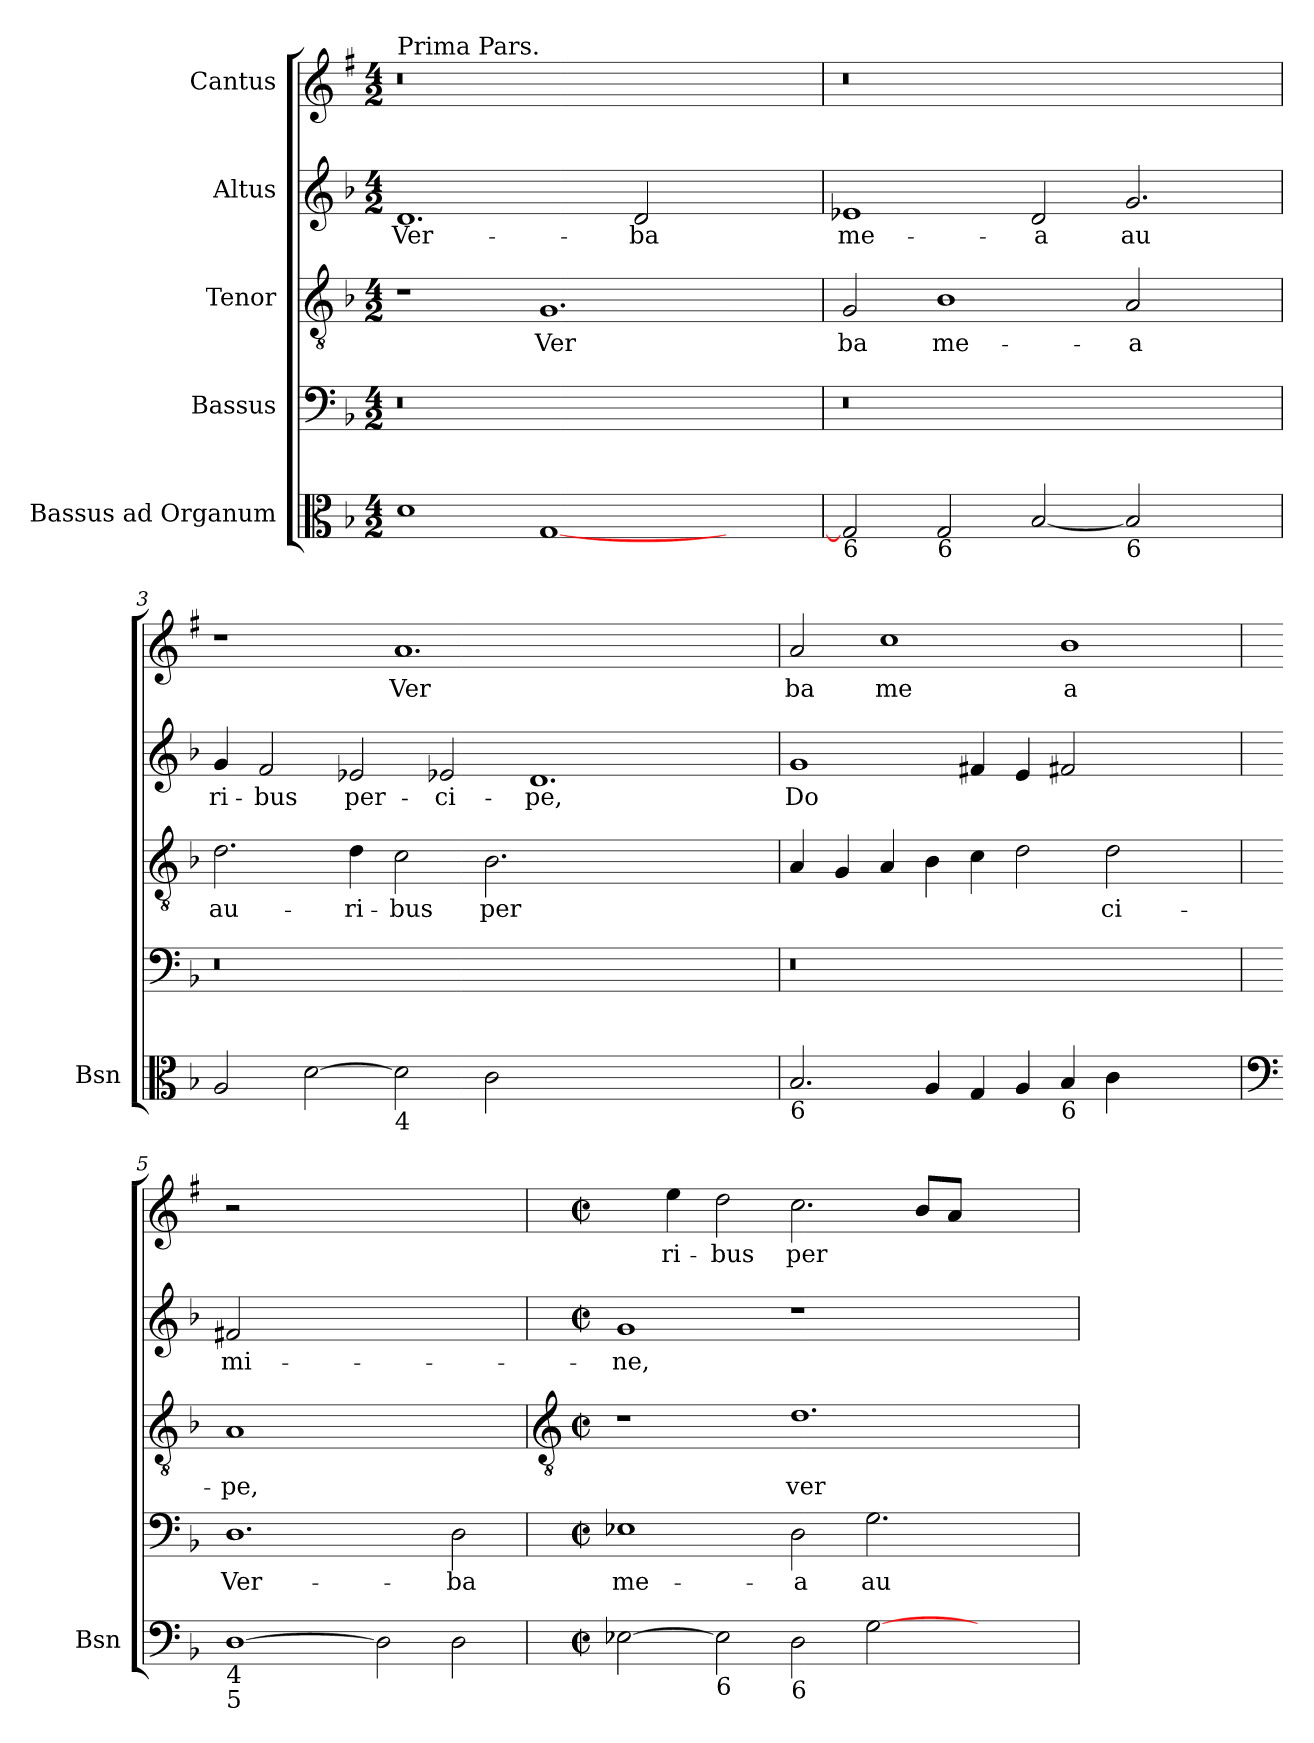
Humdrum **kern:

**kern	**kern	**text	**kern	**text	**kern	**text	**kern	**text
*part5	*part4	*part4	*part3	*part3	*part2	*part2	*part1	*part1
*staff5	*staff4	*staff4	*staff3	*staff3	*staff2	*staff2	*staff1	*staff1
*I"Bassus ad Organum	*I"Bassus	*	*I"Tenor	*	*I"Altus	*	*I"Cantus	*
*I'Bsn	*	*	*	*	*	*	*	*
*clefC3	*clefF4	*	*clefGv2	*	*clefG2	*	*clefG2	*
*	*	*	*	*	*	*	*ITrd1c2	*
*k[b-]	*k[b-]	*	*k[b-]	*	*k[b-]	*	*k[b-]	*
*F:	*F:	*	*F:	*	*F:	*	*F:	*
*M4/2	*M4/2	*	*M4/2	*	*M4/2	*	*M4/2	*
=1	=1	=1	=1	=1	=1	=1	=1	=1
!	!	!	!	!	!	!	!LO:TX:a:t=Prima Pars.	!
!	!	!	!	!	!	!LO:LY:b	!	!
1d	0r	.	1r	.	1.d	Ver-	0r	.
!	!	!	!	!LO:LY:b	!	!	!	!
[1G	.	.	1.G	Ver	.	.	.	.
!	!	!	!	!	!	!LO:LY:b	!	!
.	.	.	.	.	2d	-ba	.	.
2ryy	2ryy	.	.	.	2ryy	.	2ryy	.
=2	=2	=2	=2	=2	=2	=2	=2	=2
!LO:TX:b:t=6	!	!	!	!	!	!	!	!
!	!	!	!	!LO:LY:b	!	!LO:LY:b	!	!
2G]	0r	.	2G	ba	1e-X	me-	0r	.
!LO:TX:b:t=6	!	!	!	!	!	!	!	!
!	!	!	!	!LO:LY:b	!	!	!	!
2G	.	.	1B-	me-	.	.	.	.
!	!	!	!	!	!	!LO:LY:b	!	!
[2B-	.	.	.	.	2d	-a	.	.
!LO:TX:b:t=6	!	!	!	!	!	!	!	!
!	!	!	!	!LO:LY:b	!	!LO:LY:b	!	!
2B-]	.	.	2A	-a	2.g	au	.	.
4ryy	4ryy	.	4ryy	.	.	.	4ryy	.
=3	=3	=3	=3	=3	=3	=3	=3	=3
!	!	!	!	!LO:LY:b	!	!LO:LY:b	!	!
2A	0r	.	2.d	au-	4g	ri-	1r	.
!	!	!	!	!	!	!LO:LY:b	!	!
.	.	.	.	.	2f	-bus	.	.
[2d	.	.	.	.	.	.	.	.
!	!	!	!	!LO:LY:b	!	!LO:LY:b	!	!
.	.	.	4d	-ri-	2e-X	per-	.	.
!LO:TX:b:t=4	!	!	!	!	!	!	!	!
!	!	!	!	!LO:LY:b	!	!	!	!LO:LY:b
2d]	.	.	2c	-bus	.	.	1.g	Ver
!	!	!	!	!	!	!LO:LY:b	!	!
.	.	.	.	.	2e-X	-ci-	.	.
!	!	!	!	!LO:LY:b	!	!	!	!
2c	.	.	2.B-	per	.	.	.	.
!	!	!	!	!	!	!LO:LY:b	!	!
.	.	.	.	.	1.d	-pe,	.	.
1ryy	1ryy	.	.	.	.	.	.	.
.	.	.	1ryy	.	.	.	.	.
.	.	.	.	.	.	.	2.ryy	.
4ryy	4ryy	.	.	.	.	.	.	.
=4	=4	=4	=4	=4	=4	=4	=4	=4
!LO:TX:b:t=6	!	!	!	!	!	!	!	!
!	!	!	!	!	!	!LO:LY:b	!	!LO:LY:b
2.B-	0r	.	4A	.	1g	Do	2g	ba
.	.	.	4G	.	.	.	.	.
!	!	!	!	!	!	!	!	!LO:LY:b
.	.	.	4A	.	.	.	1b-	me
4A	.	.	4B-	.	.	.	.	.
4G	.	.	4c	.	4f#X	.	.	.
4A	.	.	2d	.	4e	.	.	.
!LO:TX:b:t=6	!	!	!	!	!	!	!	!
!	!	!	!	!	!	!	!	!LO:LY:b
4B-	.	.	.	.	2f#X	.	1a	a
!	!	!	!	!LO:LY:b	!	!	!	!
4c	.	.	2d	ci-	.	.	.	.
2ryy	2ryy	.	.	.	2ryy	.	.	.
.	.	.	4ryy	.	.	.	.	.
=5	=5	=5	=5	=5	=5	=5	=5	=5
*clefF4	*	*	*	*	*	*	*	*
!LO:TX:b:t=4	!	!	!	!	!	!	!	!
!LO:TX:b:t=5	!	!	!	!	!	!	!	!
!	!	!LO:LY:b	!	!LO:LY:b	!	!LO:LY:b	!	!
[1D	1.D	Ver-	1A	-pe,	2f#X	mi-	2r	.
!	!	!	!	!	!	!	!	!LO:LY:b
.	.	.	.	.	1.ryy	.	[2ddyy	au
2D]	.	.	1ryy	.	.	.	1ryy	.
!	!	!LO:LY:b	!	!	!	!	!	!
2D	2D	-ba	.	.	.	.	.	.
!!LO:LB:g=z
=6	=6	=6	=6	=6	=6	=6	=6	=6
*	*	*	*clefGv2	*	*	*	*	*
*M4/2	*M4/2	*	*M4/2	*	*M4/2	*	*M4/2	*
*met(c|)	*met(c|)	*	*met(c|)	*	*met(c|)	*	*met(c|)	*
!	!	!LO:LY:b	!	!	!	!LO:LY:b	!	!
[2E-X	1E-X	me-	1r	.	1g	-ne,	4ddyy]	.
!	!	!	!	!	!	!	!	!LO:LY:b
.	.	.	.	.	.	.	4dd	ri-
!LO:TX:b:t=6	!	!	!	!	!	!	!	!
!	!	!	!	!	!	!	!	!LO:LY:b
2E-]	.	.	.	.	.	.	2cc	-bus
!LO:TX:b:t=6	!	!	!	!	!	!	!	!
!	!	!LO:LY:b	!	!LO:LY:b	!	!	!	!LO:LY:b
2D	2D	-a	1.d	ver	1r	.	2.b-	per
!	!	!LO:LY:b	!	!	!	!	!	!
[2G	2.G	au	.	.	.	.	.	.
.	.	.	.	.	.	.	8aL	.
.	.	.	.	.	.	.	8gJ	.
2ryy	.	.	.	.	2ryy	.	2ryy	.
.	4ryy	.	.	.	.	.	.	.
=	=	=	=	=	=	=	=	=
*-	*-	*-	*-	*-	*-	*-	*-	*-
